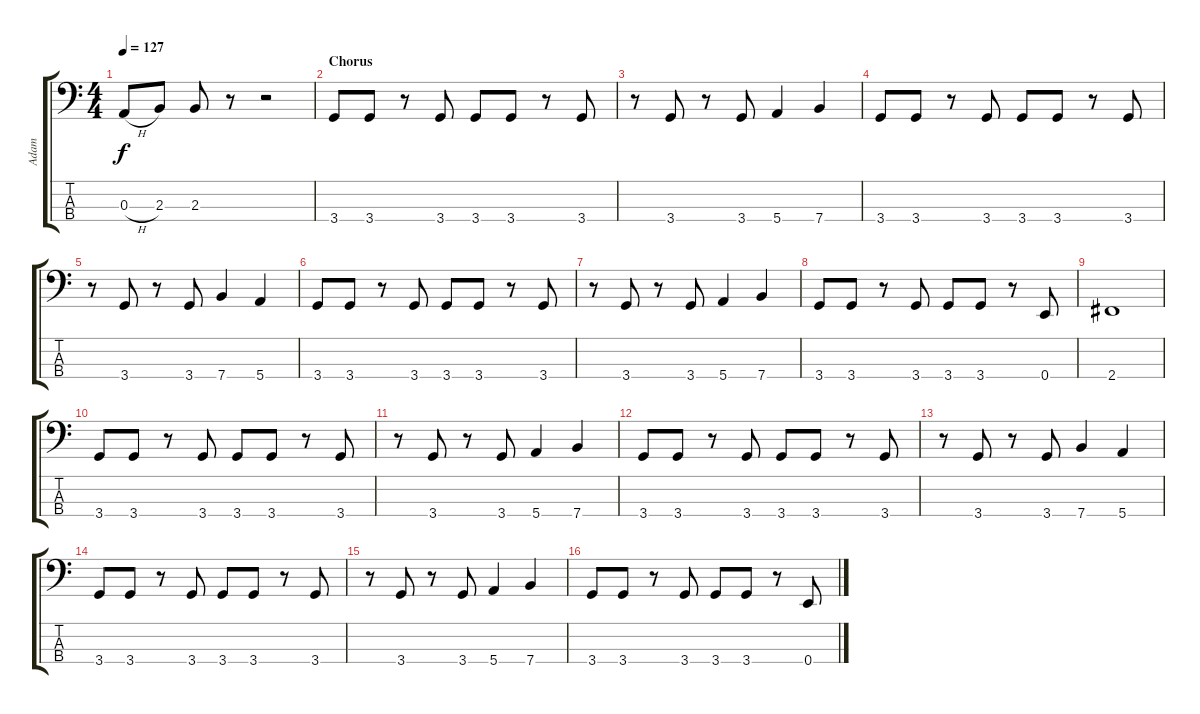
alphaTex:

\track ("Adam" "Adam") {instrument electricbassfinger}
\staff {score tabs}
\tuning (G2 D2 A1 E1) {hide}
\ts (4 4)
\tempo 127
\clef f4
\ks c
0.3{h}.8{dy f} 2.3.8 2.3.8 r.8 r.2 |
\section ("" "Chorus")
3.4.8 3.4.8 r.8 3.4.8 3.4.8 3.4.8 r.8 3.4.8 |
r.8 3.4.8 r.8 3.4.8 5.4.4 7.4.4 |
3.4.8 3.4.8 r.8 3.4.8 3.4.8 3.4.8 r.8 3.4.8 |
r.8 3.4.8 r.8 3.4.8 7.4.4 5.4.4 |
3.4.8 3.4.8 r.8 3.4.8 3.4.8 3.4.8 r.8 3.4.8 |
r.8 3.4.8 r.8 3.4.8 5.4.4 7.4.4 |
3.4.8 3.4.8 r.8 3.4.8 3.4.8 3.4.8 r.8 0.4.8 |
2.4.1 |
3.4.8 3.4.8 r.8 3.4.8 3.4.8 3.4.8 r.8 3.4.8 |
r.8 3.4.8 r.8 3.4.8 5.4.4 7.4.4 |
3.4.8 3.4.8 r.8 3.4.8 3.4.8 3.4.8 r.8 3.4.8 |
r.8 3.4.8 r.8 3.4.8 7.4.4 5.4.4 |
3.4.8 3.4.8 r.8 3.4.8 3.4.8 3.4.8 r.8 3.4.8 |
r.8 3.4.8 r.8 3.4.8 5.4.4 7.4.4 |
3.4.8 3.4.8 r.8 3.4.8 3.4.8 3.4.8 r.8 0.4.8
